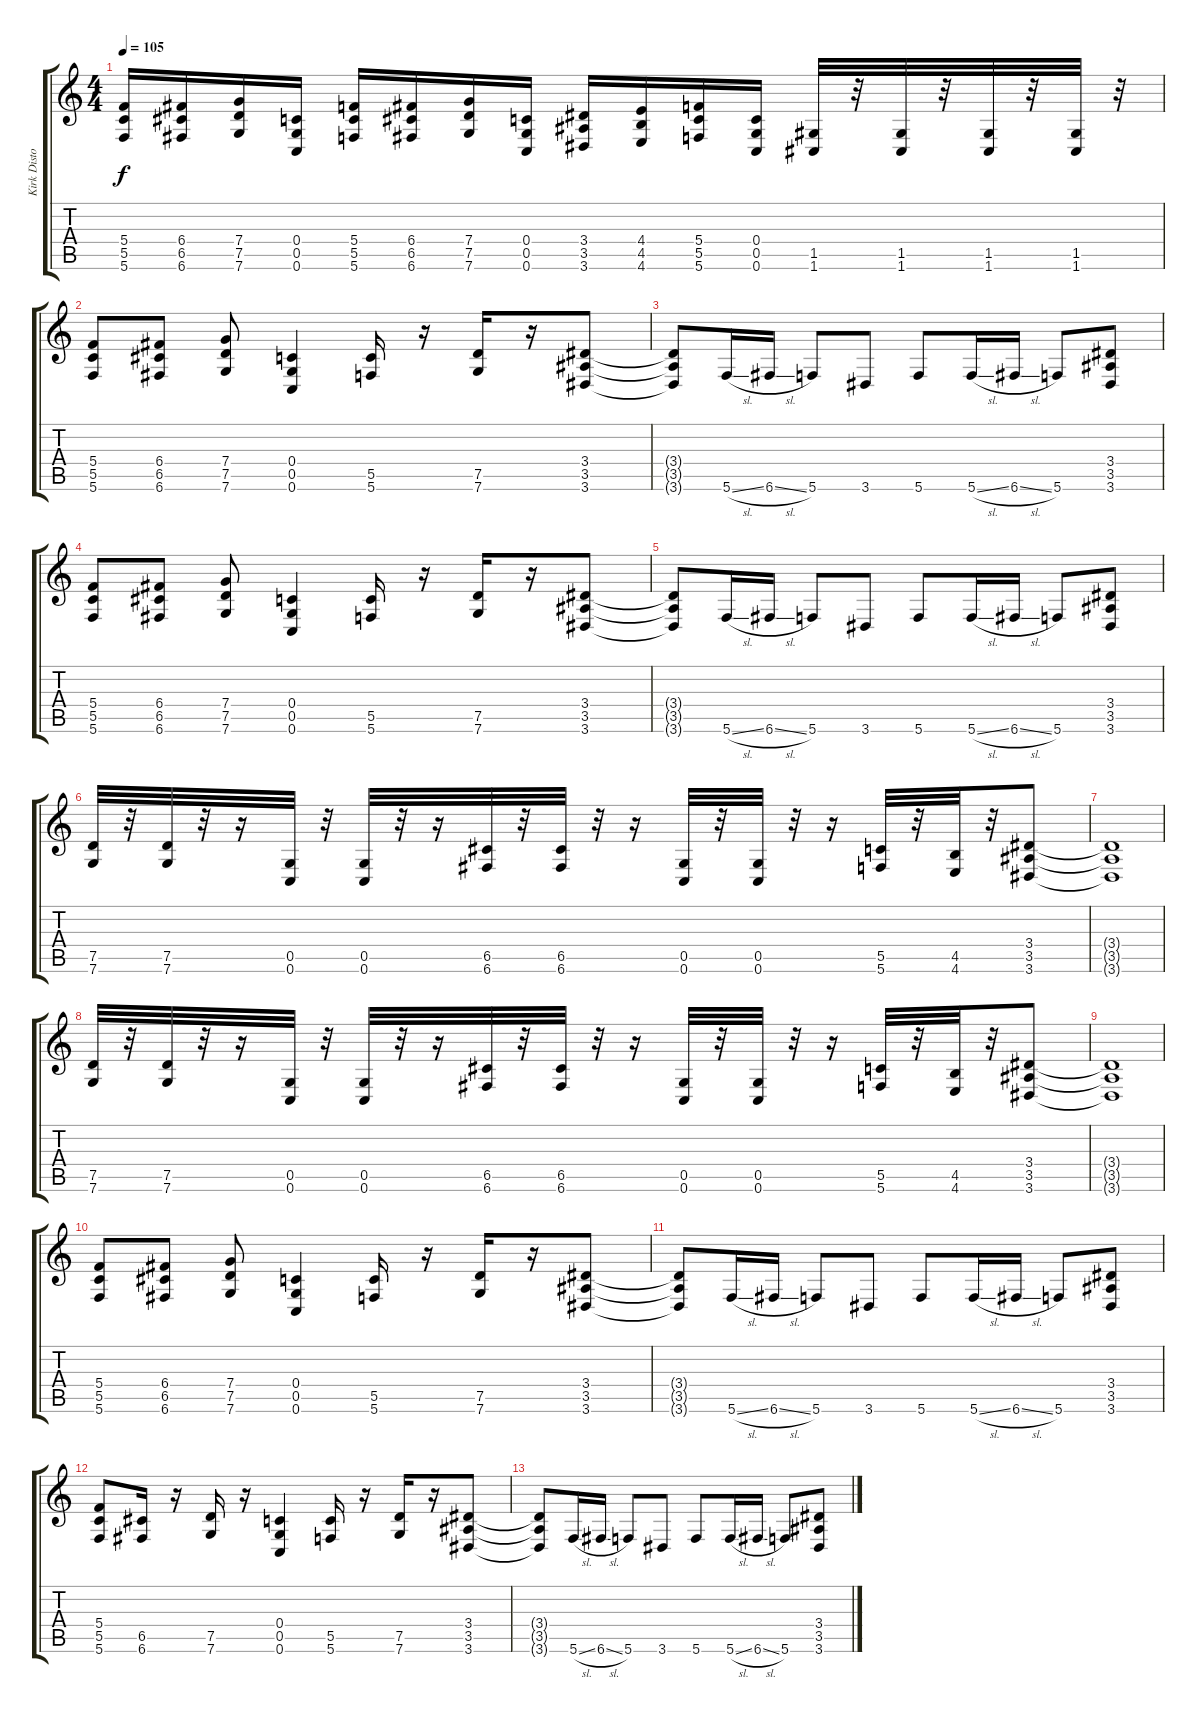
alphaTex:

\track ("Kirk Distortion" "Kirk Disto") {instrument distortionguitar}
\staff {score tabs}
\tuning (D4 A3 F3 C3 G2 C2) {hide}
\ts (4 4)
\tempo 105
\clef g2
\ks c
(5.4 5.5 5.6).16{dy f} (6.4 6.5 6.6).16 (7.4 7.5 7.6).16 (0.4 0.5 0.6).16 (5.4 5.5 5.6).16 (6.4 6.5 6.6).16 (7.4 7.5 7.6).16 (0.4 0.5 0.6).16 (3.4 3.5 3.6).16 (4.4 4.5 4.6).16 (5.4 5.5 5.6).16 (0.4 0.5 0.6).16 (1.5 1.6).32 r.32 (1.5 1.6).32 r.32 (1.5 1.6).32 r.32 (1.5 1.6).32 r.32 |
(5.4 5.5 5.6).8 (6.4 6.5 6.6).8 (7.4 7.5 7.6).8 (0.4 0.5 0.6).4 (5.5 5.6).16 r.16 (7.5 7.6).16 r.16 (3.4 3.5 3.6).8 |
(3.4{t} 3.5{t} 3.6{t}).8 5.6{sl}.16 6.6{sl}.16 5.6.8 3.6.8 5.6.8 5.6{sl}.16 6.6{sl}.16 5.6.8 (3.4 3.5 3.6).8 |
(5.4 5.5 5.6).8 (6.4 6.5 6.6).8 (7.4 7.5 7.6).8 (0.4 0.5 0.6).4 (5.5 5.6).16 r.16 (7.5 7.6).16 r.16 (3.4 3.5 3.6).8 |
(3.4{t} 3.5{t} 3.6{t}).8 5.6{sl}.16 6.6{sl}.16 5.6.8 3.6.8 5.6.8 5.6{sl}.16 6.6{sl}.16 5.6.8 (3.4 3.5 3.6).8 |
(7.5 7.6).32 r.32 (7.5 7.6).32 r.32 r.16 (0.5 0.6).32 r.32 (0.5 0.6).32 r.32 r.16 (6.5 6.6).32 r.32 (6.5 6.6).32 r.32 r.16 (0.5 0.6).32 r.32 (0.5 0.6).32 r.32 r.16 (5.5 5.6).32 r.32 (4.5 4.6).32 r.32 (3.4 3.5 3.6).8 |
(3.4{t} 3.5{t} 3.6{t}).1 |
(7.5 7.6).32 r.32 (7.5 7.6).32 r.32 r.16 (0.5 0.6).32 r.32 (0.5 0.6).32 r.32 r.16 (6.5 6.6).32 r.32 (6.5 6.6).32 r.32 r.16 (0.5 0.6).32 r.32 (0.5 0.6).32 r.32 r.16 (5.5 5.6).32 r.32 (4.5 4.6).32 r.32 (3.4 3.5 3.6).8 |
(3.4{t} 3.5{t} 3.6{t}).1 |
(5.4 5.5 5.6).8 (6.4 6.5 6.6).8 (7.4 7.5 7.6).8 (0.4 0.5 0.6).4 (5.5 5.6).16 r.16 (7.5 7.6).16 r.16 (3.4 3.5 3.6).8 |
(3.4{t} 3.5{t} 3.6{t}).8 5.6{sl}.16 6.6{sl}.16 5.6.8 3.6.8 5.6.8 5.6{sl}.16 6.6{sl}.16 5.6.8 (3.4 3.5 3.6).8 |
(5.4 5.5 5.6).8 (6.5 6.6).16 r.16 (7.5 7.6).16 r.16 (0.4 0.5 0.6).4 (5.5 5.6).16 r.16 (7.5 7.6).16 r.16 (3.4 3.5 3.6).8 |
(3.4{t} 3.5{t} 3.6{t}).8 5.6{sl}.16 6.6{sl}.16 5.6.8 3.6.8 5.6.8 5.6{sl}.16 6.6{sl}.16 5.6.8 (3.4 3.5 3.6).8
